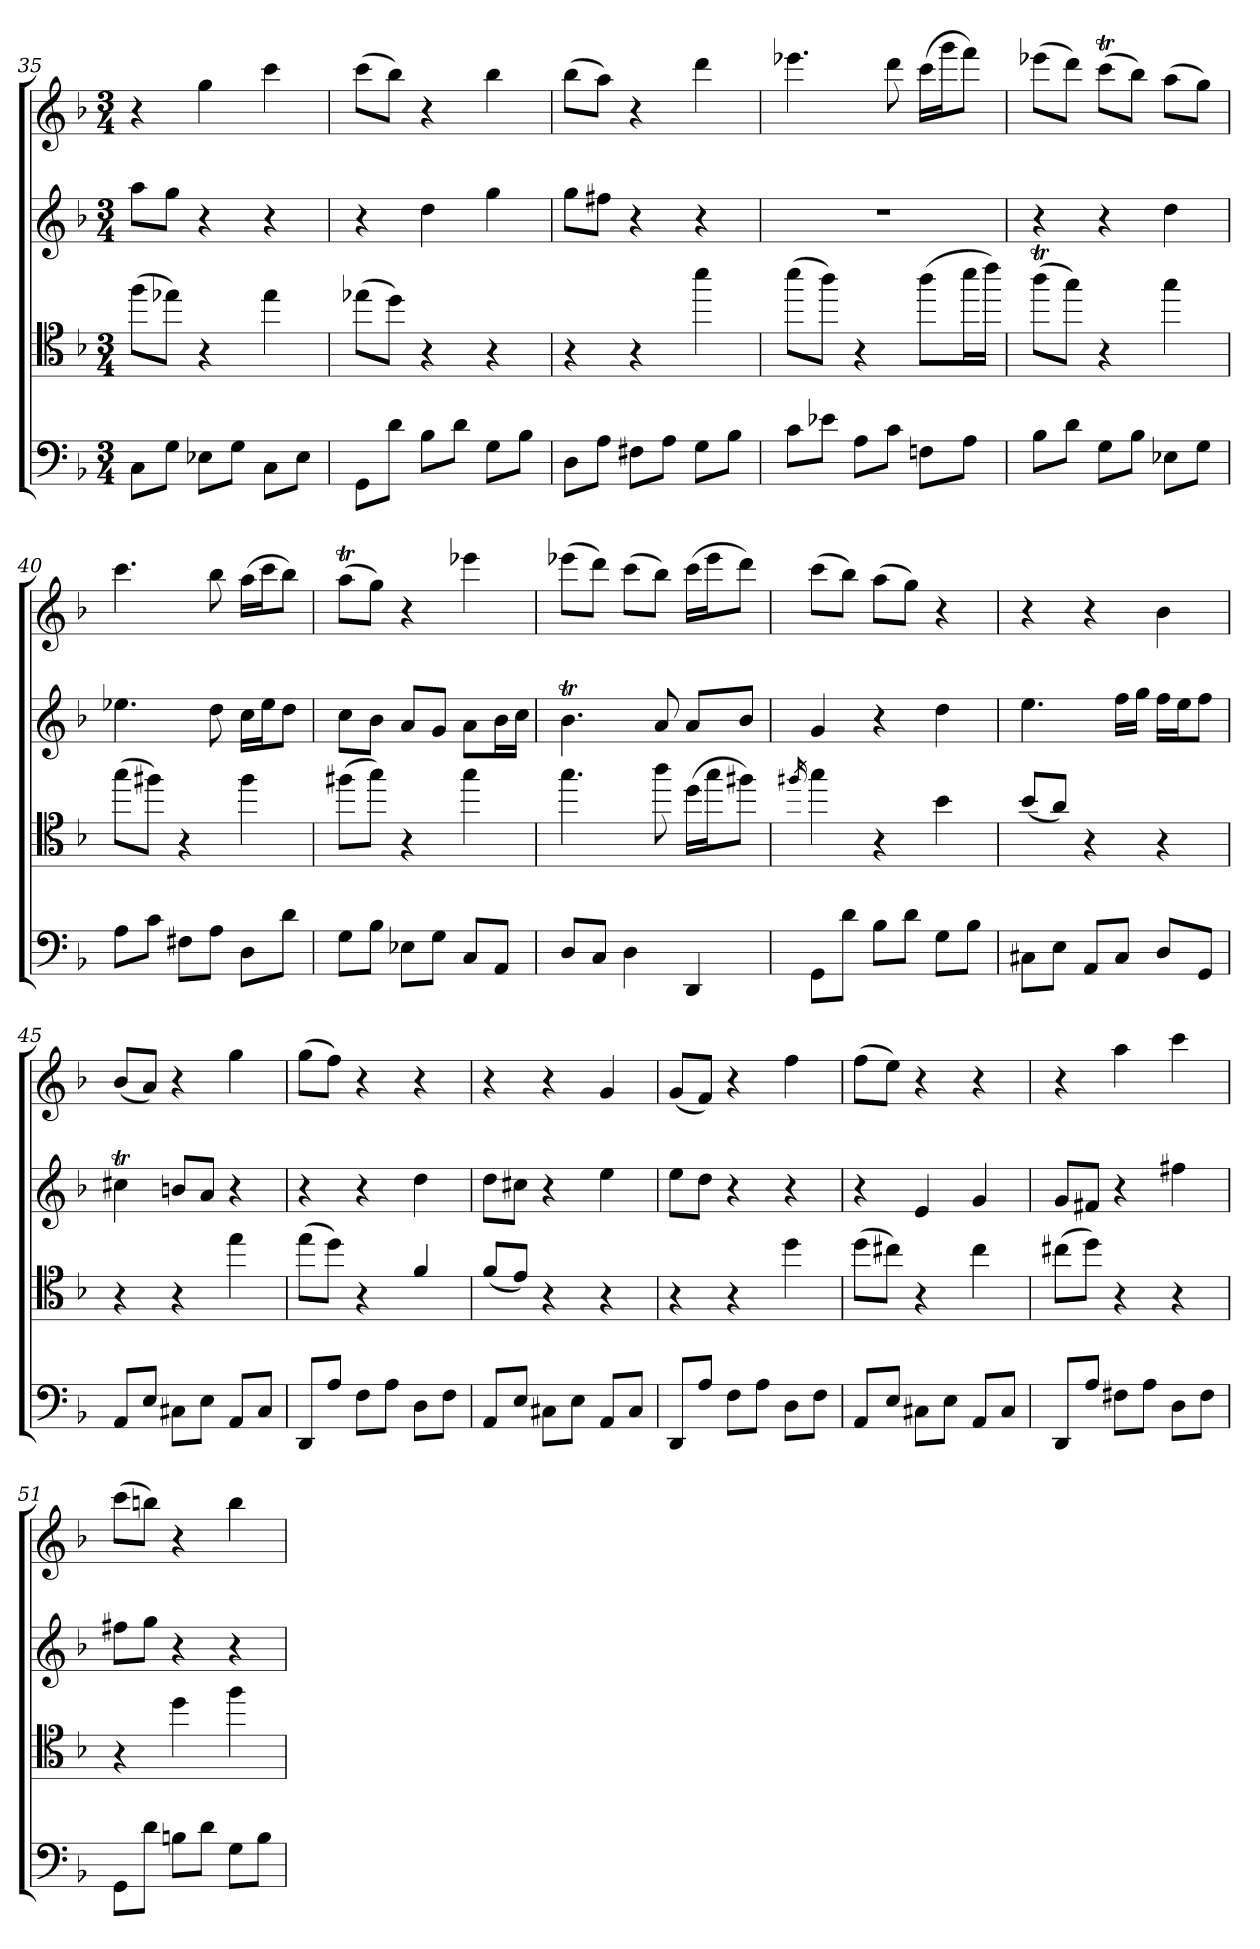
**kern	**kern	**kern	**kern
*part4	*part3	*part2	*part1
*staff4	*staff3	*staff2	*staff1
*clefF4	*clefC4	*clefG2	*clefG2
*k[b-]	*k[b-]	*k[b-]	*k[b-]
*F:	*F:	*F:	*F:
*M3/4	*M3/4	*M3/4	*M3/4
=35	=35	=35	=35
8C\L	(>8ff\L	8aa\L	4r
8G\J	8ee-X\J)	8gg\J	.
8E-X\L	4r	4r	4gg\
8G\J	.	.	.
8C\L	4ee-\	4r	4ccc\
8E-\J	.	.	.
=36	=36	=36	=36
8GG\L	(>8ee-X\L	4r	(>8ccc\L
8d\J	8dd\J)	.	8bb-\J)
8B-\L	4r	4dd\	4r
8d\J	.	.	.
8G\L	4r	4gg\	4bb-\
8B-\J	.	.	.
=37	=37	=37	=37
8D\L	4r	8gg\L	(>8bb-\L
8A\J	.	8ff#X\J	8aa\J)
8F#X\L	4r	4r	4r
8A\J	.	.	.
8G\L	4bb-\	4r	4ddd\
8B-\J	.	.	.
=38	=38	=38	=38
8c\L	(>8bb-\L	2.r	4.eee-X\
8e-X\J	8aa\J)	.	.
8A\L	4r	.	.
8c\J	.	.	8ddd\
8Fn\L	(>8aa\L	.	(>16ccc\LL
.	.	.	16ggg\J
8A\J	16bb-\L	.	8fff\J)
.	16ccc\JJ)	.	.
=39	=39	=39	=39
8B-\L	(>8aat\L	4r	(>8eee-X\L
8d\J	8gg\J)	.	8ddd\J)
8G\L	4r	4r	(>8cccT\L
8B-\J	.	.	8bb-\J)
8E-X\L	4gg\	4dd\	(>8aa\L
8G\J	.	.	8gg\J)
=40	=40	=40	=40
8A\L	(>8gg\L	4.ee-X\	4.ccc\
8c\J	8ff#X\J)	.	.
8F#X\L	4r	.	.
8A\J	.	8dd\	8bb-\
8D\L	4ff#\	16cc\LL	(>16aa\LL
.	.	16ee-\J	16ccc\J
8d\J	.	8dd\J	8bb-\J)
=41	=41	=41	=41
8G\L	(>8ff#X\L	8cc\L	(>8aat\L
8B-\J	8gg\J)	8b-\J	8gg\J)
8E-X\L	4r	8a/L	4r
8G\J	.	8g/J	.
8C/L	4gg\	8a\L	4eee-X\
8AA/J	.	16b-\L	.
.	.	16cc\JJ	.
=42	=42	=42	=42
8D/L	4.gg\	4.b-T\	(>8eee-X\L
8C/J	.	.	8ddd\J)
4D\	.	.	(>8ccc\L
.	8aa\	8a/	8bb-\J)
4DD/	(>16dd\LL	8a/L	(>16ccc\LL
.	16gg\J	.	16eee-\J
.	8ff#X\J)	8b-/J	8ddd\J)
=43	=43	=43	=43
.	16qff#X/	.	.
8GG\L	4gg\	4g/	(>8ccc\L
8d\J	.	.	8bb-\J)
8B-\L	4r	4r	(>8aa\L
8d\J	.	.	8gg\J)
8G\L	4b-\	4dd\	4r
8B-\J	.	.	.
=44	=44	=44	=44
8C#X\L	(<8b-/L	4.ee\	4r
8E\J	8a/J)	.	.
8AA/L	4r	.	4r
8C#/J	.	16ff\LL	.
.	.	16gg\JJ	.
8D/L	4r	16ff\LL	4b-\
.	.	16ee\J	.
8GG/J	.	8ff\J	.
=45	=45	=45	=45
8AA/L	4r	4cc#Xt\	(<8b-/L
8E/J	.	.	8a/J)
8C#X\L	4r	8bn/L	4r
8E\J	.	8a/J	.
8AA/L	4ee\	4r	4gg\
8C#/J	.	.	.
=46	=46	=46	=46
8DD/L	(>8ee\L	4r	(>8gg\L
8A/J	8dd\J)	.	8ff\J)
8F\L	4r	4r	4r
8A\J	.	.	.
8D\L	4f/	4dd\	4r
8F\J	.	.	.
=47	=47	=47	=47
8AA/L	(<8f/L	8dd\L	4r
8E/J	8e/J)	8cc#X\J	.
8C#X\L	4r	4r	4r
8E\J	.	.	.
8AA/L	4r	4ee\	4g/
8C#/J	.	.	.
=48	=48	=48	=48
8DD/L	4r	8ee\L	(<8g/L
8A/J	.	8dd\J	8f/J)
8F\L	4r	4r	4r
8A\J	.	.	.
8D\L	4dd\	4r	4ff\
8F\J	.	.	.
=49	=49	=49	=49
8AA/L	(>8dd\L	4r	(>8ff\L
8E/J	8cc#X\J)	.	8ee\J)
8C#X\L	4r	4e/	4r
8E\J	.	.	.
8AA/L	4cc#\	4g/	4r
8C#/J	.	.	.
=50	=50	=50	=50
8DD/L	(>8cc#X\L	8g/L	4r
8A/J	8dd\J)	8f#X/J	.
8F#X\L	4r	4r	4aa\
8A\J	.	.	.
8D\L	4r	4ff#X\	4ccc\
8F#\J	.	.	.
=51	=51	=51	=51
8GG\L	4r	8ff#X\L	(>8ccc\L
8d\J	.	8gg\J	8bbn\J)
8Bn\L	4dd\	4r	4r
8d\J	.	.	.
8G\L	4ff\	4r	4bb\
8B\J	.	.	.
=	=	=	=
*-	*-	*-	*-
